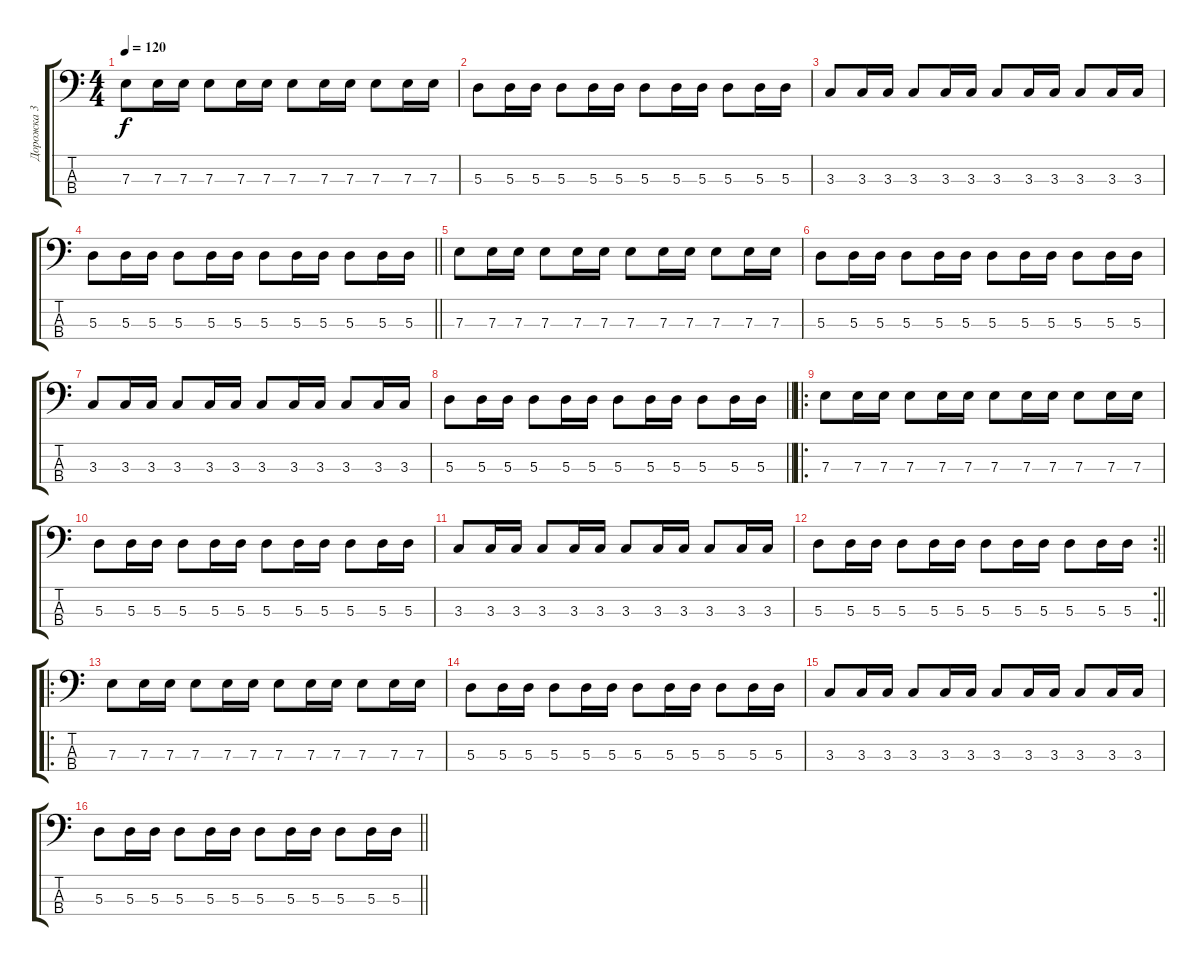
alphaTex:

\track ("Дорожка 3" "Дорожка 3") {instrument electricbasspick}
\staff {score tabs}
\tuning (G2 D2 A1 E1) {hide}
\ts (4 4)
\tempo 120
\clef f4
\ks c
7.3.8{dy f} 7.3.16 7.3.16 7.3.8 7.3.16 7.3.16 7.3.8 7.3.16 7.3.16 7.3.8 7.3.16 7.3.16 |
5.3.8 5.3.16 5.3.16 5.3.8 5.3.16 5.3.16 5.3.8 5.3.16 5.3.16 5.3.8 5.3.16 5.3.16 |
3.3.8 3.3.16 3.3.16 3.3.8 3.3.16 3.3.16 3.3.8 3.3.16 3.3.16 3.3.8 3.3.16 3.3.16 |
\barLineRight lightlight
5.3.8 5.3.16 5.3.16 5.3.8 5.3.16 5.3.16 5.3.8 5.3.16 5.3.16 5.3.8 5.3.16 5.3.16 |
7.3.8 7.3.16 7.3.16 7.3.8 7.3.16 7.3.16 7.3.8 7.3.16 7.3.16 7.3.8 7.3.16 7.3.16 |
5.3.8 5.3.16 5.3.16 5.3.8 5.3.16 5.3.16 5.3.8 5.3.16 5.3.16 5.3.8 5.3.16 5.3.16 |
3.3.8 3.3.16 3.3.16 3.3.8 3.3.16 3.3.16 3.3.8 3.3.16 3.3.16 3.3.8 3.3.16 3.3.16 |
\barLineRight lightlight
5.3.8 5.3.16 5.3.16 5.3.8 5.3.16 5.3.16 5.3.8 5.3.16 5.3.16 5.3.8 5.3.16 5.3.16 |
\ro
7.3.8 7.3.16 7.3.16 7.3.8 7.3.16 7.3.16 7.3.8 7.3.16 7.3.16 7.3.8 7.3.16 7.3.16 |
5.3.8 5.3.16 5.3.16 5.3.8 5.3.16 5.3.16 5.3.8 5.3.16 5.3.16 5.3.8 5.3.16 5.3.16 |
3.3.8 3.3.16 3.3.16 3.3.8 3.3.16 3.3.16 3.3.8 3.3.16 3.3.16 3.3.8 3.3.16 3.3.16 |
\rc 2
\barLineRight lightlight
5.3.8 5.3.16 5.3.16 5.3.8 5.3.16 5.3.16 5.3.8 5.3.16 5.3.16 5.3.8 5.3.16 5.3.16 |
\ro
7.3.8 7.3.16 7.3.16 7.3.8 7.3.16 7.3.16 7.3.8 7.3.16 7.3.16 7.3.8 7.3.16 7.3.16 |
5.3.8 5.3.16 5.3.16 5.3.8 5.3.16 5.3.16 5.3.8 5.3.16 5.3.16 5.3.8 5.3.16 5.3.16 |
3.3.8 3.3.16 3.3.16 3.3.8 3.3.16 3.3.16 3.3.8 3.3.16 3.3.16 3.3.8 3.3.16 3.3.16 |
\barLineRight lightlight
5.3.8 5.3.16 5.3.16 5.3.8 5.3.16 5.3.16 5.3.8 5.3.16 5.3.16 5.3.8 5.3.16 5.3.16
